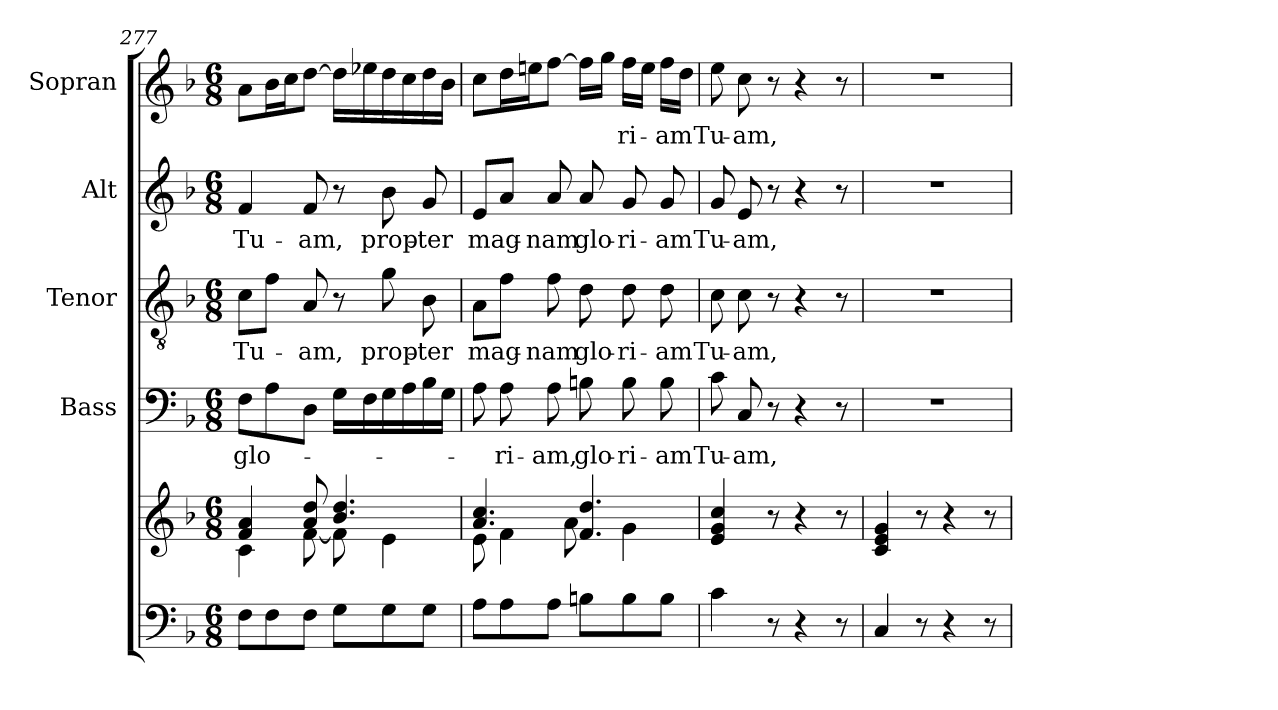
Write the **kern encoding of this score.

**kern	**kern	**kern	**text	**kern	**text	**kern	**text	**kern	**text
*part5	*part5	*part4	*part4	*part3	*part3	*part2	*part2	*part1	*part1
*staff6	*staff5	*staff4	*staff4	*staff3	*staff3	*staff2	*staff2	*staff1	*staff1
*	*	*I"Bass	*	*I"Tenor	*	*I"Alt	*	*I"Sopran	*
*	*	*I'B.	*	*I'T.	*	*I'A.	*	*I'S.	*
*clefF4	*clefG2	*clefF4	*	*clefGv2	*	*clefG2	*	*clefG2	*
*k[b-]	*k[b-]	*k[b-]	*	*k[b-]	*	*k[b-]	*	*k[b-]	*
*F:	*F:	*F:	*	*F:	*	*F:	*	*F:	*
*M6/8	*M6/8	*M6/8	*	*M6/8	*	*M6/8	*	*M6/8	*
=277	=277	=277	=277	=277	=277	=277	=277	=277	=277
*	*^	*	*	*	*	*	*	*	*
!	!	!	!	!LO:LY:b	!	!LO:LY:b	!	!LO:LY:b	!	!
8F\L	4f/ 4a/	4c\	8F\L	glo-	8c\L	Tu-	4f/	Tu-	8a\L	.
8F\	.	.	8A\	.	8f\J	.	.	.	16b-\L	.
.	.	.	.	.	.	.	.	.	16cc\J	.
!	!	!	!	!	!	!LO:LY:b	!	!LO:LY:b	!	!
8F\J	8a/ 8dd/	[<8f\	8D\J	.	8A/	-am,	8f/	-am,	[8dd\J	.
8G\L	4.b-/ 4.dd/	8f\]	16G\LL	.	8r	.	8r	.	16dd\LL]	.
.	.	.	16F\	.	.	.	.	.	16ee-X\	.
!	!	!	!	!	!	!LO:LY:b	!	!LO:LY:b	!	!
8G\	.	4e\	16G\	.	8g\	prop-	8b-\	prop-	16dd\	.
.	.	.	16A\	.	.	.	.	.	16cc\	.
!	!	!	!	!	!	!LO:LY:b	!	!LO:LY:b	!	!
8G\J	.	.	16B-\	.	8B-\	-ter	8g/	-ter	16dd\	.
.	.	.	16G\JJ	.	.	.	.	.	16b-\JJ	.
=278	=278	=278	=278	=278	=278	=278	=278	=278	=278	=278
!	!	!	!	!	!	!LO:LY:b	!	!LO:LY:b	!	!
8A\L	4.a/ 4.cc/	8e\	8A\	.	8A\L	mag-	8e/L	mag-	8cc\L	.
!	!	!	!	!LO:LY:b	!	!	!	!	!	!
8A\	.	4f\	8A\	-ri-	8f\J	.	8a/J	.	16dd\L	.
.	.	.	.	.	.	.	.	.	16een\J	.
!	!	!	!	!LO:LY:b	!	!LO:LY:b	!	!LO:LY:b	!	!
8A\J	.	.	8A\	-am,	8f\	-nam	8a/	-nam	[8ff\J	.
!	!	!	!	!LO:LY:b	!	!LO:LY:b	!	!LO:LY:b	!	!
8Bn\L	4.f/ 4.dd/	8a\	8Bn\	glo-	8d\	glo-	8a/	glo-	16ff\LL]	.
.	.	.	.	.	.	.	.	.	16gg\JJ	.
!	!	!	!	!LO:LY:b	!	!LO:LY:b	!	!LO:LY:b	!	!LO:LY:b
8B\	.	4g\	8B\	-ri-	8d\	-ri-	8g/	-ri-	16ff\LL	-ri-
.	.	.	.	.	.	.	.	.	16ee\JJ	.
!	!	!	!	!LO:LY:b	!	!LO:LY:b	!	!LO:LY:b	!	!LO:LY:b
8B\J	.	.	8B\	-am	8d\	-am	8g/	-am	16ff\LL	-am
.	.	.	.	.	.	.	.	.	16dd\JJ	.
*	*v	*v	*	*	*	*	*	*	*	*
!!LO:PB:g=z
=279	=279	=279	=279	=279	=279	=279	=279	=279	=279
!	!	!	!LO:LY:b	!	!LO:LY:b	!	!LO:LY:b	!	!LO:LY:b
4c\	4e/ 4g/ 4cc/	8c\	Tu-	8c\	Tu-	8g/	Tu-	8ee\	Tu-
!	!	!	!LO:LY:b	!	!LO:LY:b	!	!LO:LY:b	!	!LO:LY:b
.	.	8C/	-am,	8c\	-am,	8e/	-am,	8cc\	-am,
8r	8r	8r	.	8r	.	8r	.	8r	.
4r	4r	4r	.	4r	.	4r	.	4r	.
8r	8r	8r	.	8r	.	8r	.	8r	.
=280	=280	=280	=280	=280	=280	=280	=280	=280	=280
4C/	4c/ 4e/ 4g/	2.r	.	2.r	.	2.r	.	2.r	.
8r	8r	.	.	.	.	.	.	.	.
4r	4r	.	.	.	.	.	.	.	.
8r	8r	.	.	.	.	.	.	.	.
=	=	=	=	=	=	=	=	=	=
*-	*-	*-	*-	*-	*-	*-	*-	*-	*-
